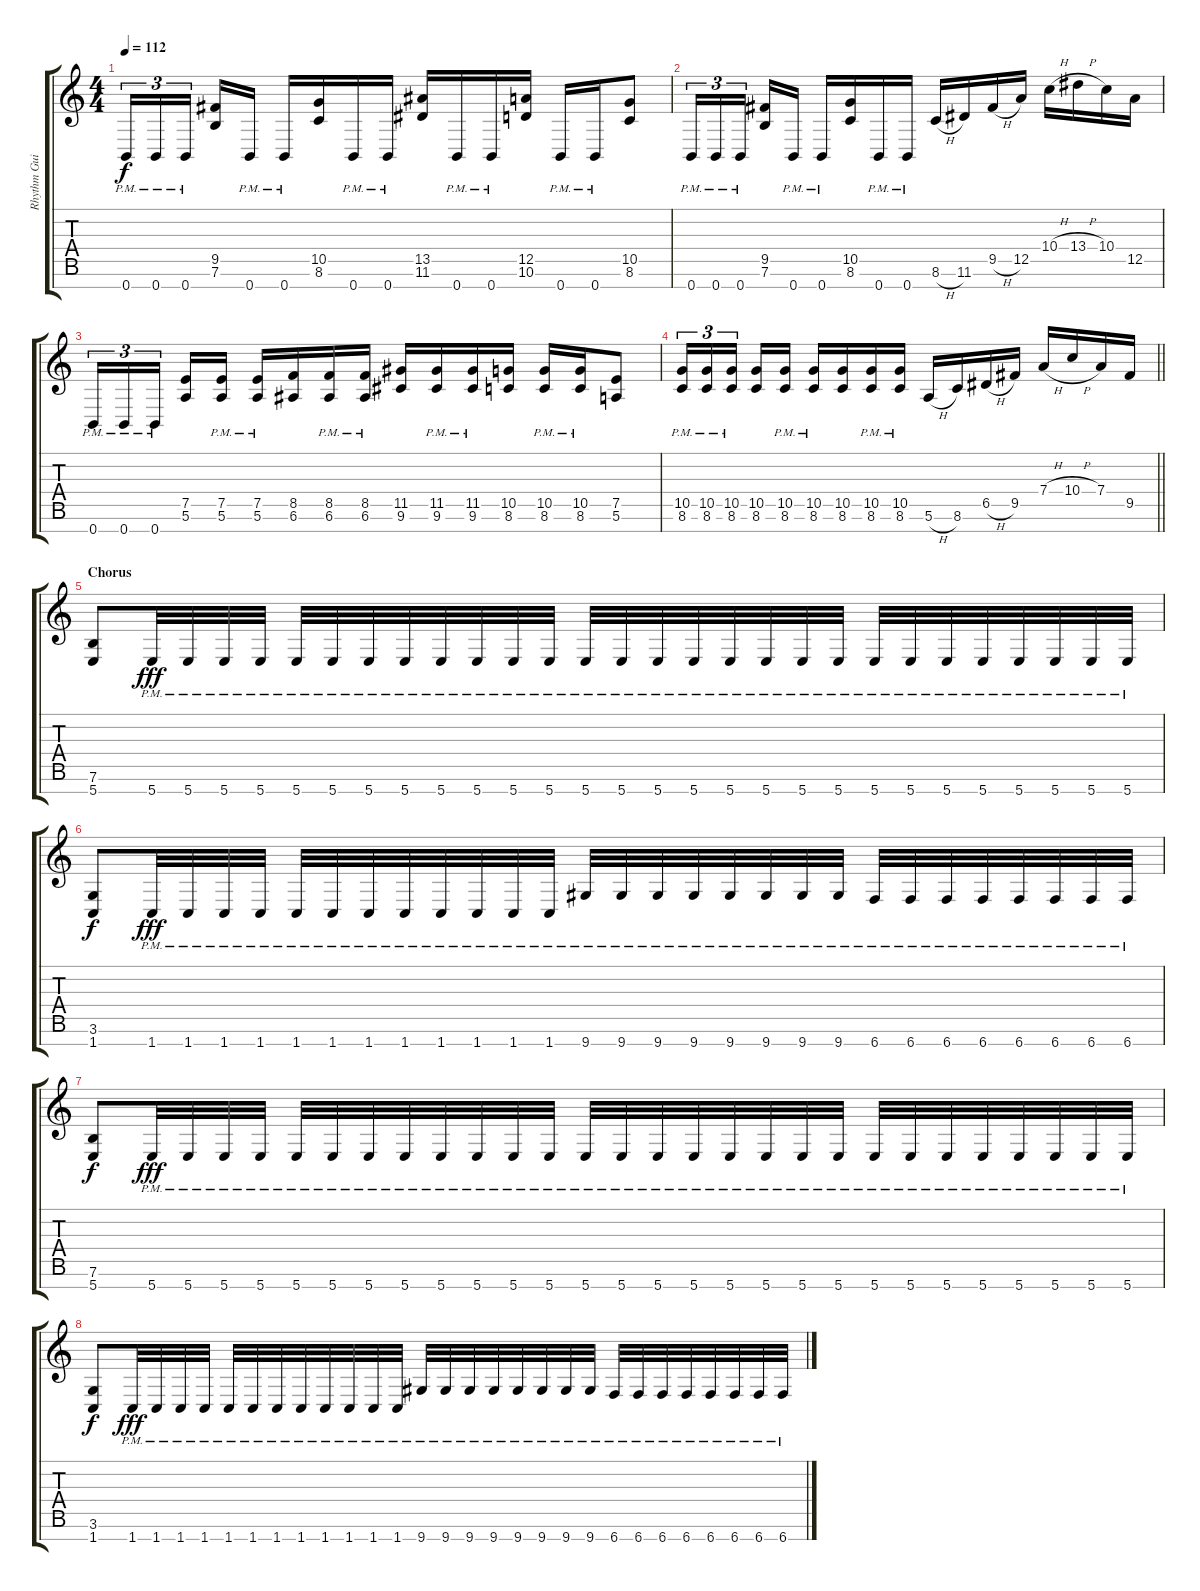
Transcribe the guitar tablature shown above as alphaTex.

\track ("Rhythm Guitar 1" "Rhythm Gui") {instrument distortionguitar}
\staff {score tabs}
\tuning (E4 B3 G3 D3 A2 E2 B1) {hide}
\ts (4 4)
\tempo 112
\clef g2
\ks c
0.7{pm}.16{tu (3 2) dy f} 0.7{pm}.16{tu (3 2)} 0.7{pm}.16{tu (3 2) beam splitsecondary} (9.5 7.6).16 0.7{pm}.16 0.7{pm}.16 (10.5 8.6).16 0.7{pm}.16 0.7{pm}.16 (13.5 11.6).16 0.7{pm}.16 0.7{pm}.16 (12.5 10.6).16 0.7{pm}.16 0.7{pm}.16 (10.5 8.6).8 |
0.7{pm}.16{tu (3 2)} 0.7{pm}.16{tu (3 2)} 0.7{pm}.16{tu (3 2) beam splitsecondary} (9.5 7.6).16 0.7{pm}.16 0.7{pm}.16 (10.5 8.6).16 0.7{pm}.16 0.7{pm}.16 8.6{h}.16 11.6.16 9.5{h}.16 12.5.16 10.4{h}.16 13.4{h}.16 10.4.16 12.5.16 |
0.7{pm}.16{tu (3 2)} 0.7{pm}.16{tu (3 2)} 0.7{pm}.16{tu (3 2) beam splitsecondary} (7.5 5.6).16 (7.5{pm} 5.6{pm}).16 (7.5{pm} 5.6{pm}).16 (8.5 6.6).16 (8.5{pm} 6.6{pm}).16 (8.5{pm} 6.6{pm}).16 (11.5 9.6).16 (11.5{pm} 9.6{pm}).16 (11.5{pm} 9.6{pm}).16 (10.5 8.6).16 (10.5{pm} 8.6{pm}).16 (10.5{pm} 8.6{pm}).16 (7.5 5.6).8 |
\barLineRight lightlight
(10.5{pm} 8.6{pm}).16{tu (3 2)} (10.5{pm} 8.6{pm}).16{tu (3 2)} (10.5{pm} 8.6{pm}).16{tu (3 2) beam splitsecondary} (10.5 8.6).16 (10.5{pm} 8.6{pm}).16 (10.5{pm} 8.6{pm}).16 (10.5 8.6).16 (10.5{pm} 8.6{pm}).16 (10.5{pm} 8.6{pm}).16 5.6{h}.16 8.6.16 6.5{h}.16 9.5.16 7.4{h}.16 10.4{h}.16 7.4.16 9.5.16 |
\section ("" "Chorus")
(7.6 5.7).8 5.7{pm}.32{dy fff} 5.7{pm}.32 5.7{pm}.32 5.7{pm}.32 5.7{pm}.32 5.7{pm}.32 5.7{pm}.32 5.7{pm}.32 5.7{pm}.32 5.7{pm}.32 5.7{pm}.32 5.7{pm}.32 5.7{pm}.32 5.7{pm}.32 5.7{pm}.32 5.7{pm}.32 5.7{pm}.32 5.7{pm}.32 5.7{pm}.32 5.7{pm}.32 5.7{pm}.32 5.7{pm}.32 5.7{pm}.32 5.7{pm}.32 5.7{pm}.32 5.7{pm}.32 5.7{pm}.32 5.7{pm}.32 |
(3.6 1.7).8{dy f} 1.7{pm}.32{dy fff} 1.7{pm}.32 1.7{pm}.32 1.7{pm}.32 1.7{pm}.32 1.7{pm}.32 1.7{pm}.32 1.7{pm}.32 1.7{pm}.32 1.7{pm}.32 1.7{pm}.32 1.7{pm}.32 9.7{pm}.32 9.7{pm}.32 9.7{pm}.32 9.7{pm}.32 9.7{pm}.32 9.7{pm}.32 9.7{pm}.32 9.7{pm}.32 6.7{pm}.32 6.7{pm}.32 6.7{pm}.32 6.7{pm}.32 6.7{pm}.32 6.7{pm}.32 6.7{pm}.32 6.7{pm}.32 |
(7.6 5.7).8{dy f} 5.7{pm}.32{dy fff} 5.7{pm}.32 5.7{pm}.32 5.7{pm}.32 5.7{pm}.32 5.7{pm}.32 5.7{pm}.32 5.7{pm}.32 5.7{pm}.32 5.7{pm}.32 5.7{pm}.32 5.7{pm}.32 5.7{pm}.32 5.7{pm}.32 5.7{pm}.32 5.7{pm}.32 5.7{pm}.32 5.7{pm}.32 5.7{pm}.32 5.7{pm}.32 5.7{pm}.32 5.7{pm}.32 5.7{pm}.32 5.7{pm}.32 5.7{pm}.32 5.7{pm}.32 5.7{pm}.32 5.7{pm}.32 |
(3.6 1.7).8{dy f} 1.7{pm}.32{dy fff} 1.7{pm}.32 1.7{pm}.32 1.7{pm}.32 1.7{pm}.32 1.7{pm}.32 1.7{pm}.32 1.7{pm}.32 1.7{pm}.32 1.7{pm}.32 1.7{pm}.32 1.7{pm}.32 9.7{pm}.32 9.7{pm}.32 9.7{pm}.32 9.7{pm}.32 9.7{pm}.32 9.7{pm}.32 9.7{pm}.32 9.7{pm}.32 6.7{pm}.32 6.7{pm}.32 6.7{pm}.32 6.7{pm}.32 6.7{pm}.32 6.7{pm}.32 6.7{pm}.32 6.7{pm}.32
